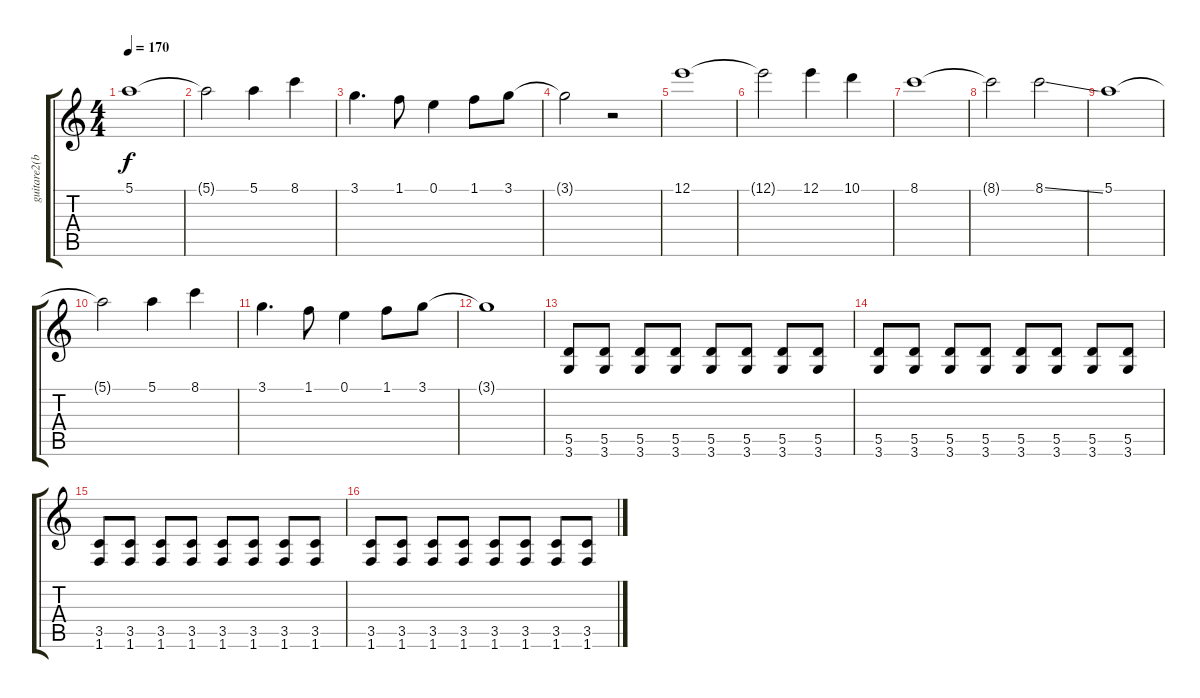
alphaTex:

\track ("guitare2(bruce)" "guitare2(b") {instrument distortionguitar}
\staff {score tabs}
\tuning (E4 B3 G3 D3 A2 E2) {hide}
\ts (4 4)
\tempo 170
\clef g2
\ks c
5.1.1{dy f} |
5.1{t}.2 5.1.4 8.1.4 |
3.1.4{d} 1.1.8 0.1.4 1.1.8 3.1.8 |
3.1{t}.2 r.2 |
12.1.1 |
12.1{t}.2 12.1.4 10.1.4 |
8.1.1 |
8.1{t}.2 8.1{ss}.2 |
5.1.1 |
5.1{t}.2 5.1.4 8.1.4 |
3.1.4{d} 1.1.8 0.1.4 1.1.8 3.1.8 |
3.1{t}.1 |
(5.5 3.6).8 (5.5 3.6).8 (5.5 3.6).8 (5.5 3.6).8 (5.5 3.6).8 (5.5 3.6).8 (5.5 3.6).8 (5.5 3.6).8 |
(5.5 3.6).8 (5.5 3.6).8 (5.5 3.6).8 (5.5 3.6).8 (5.5 3.6).8 (5.5 3.6).8 (5.5 3.6).8 (5.5 3.6).8 |
(3.5 1.6).8 (3.5 1.6).8 (3.5 1.6).8 (3.5 1.6).8 (3.5 1.6).8 (3.5 1.6).8 (3.5 1.6).8 (3.5 1.6).8 |
(3.5 1.6).8 (3.5 1.6).8 (3.5 1.6).8 (3.5 1.6).8 (3.5 1.6).8 (3.5 1.6).8 (3.5 1.6).8 (3.5 1.6).8
